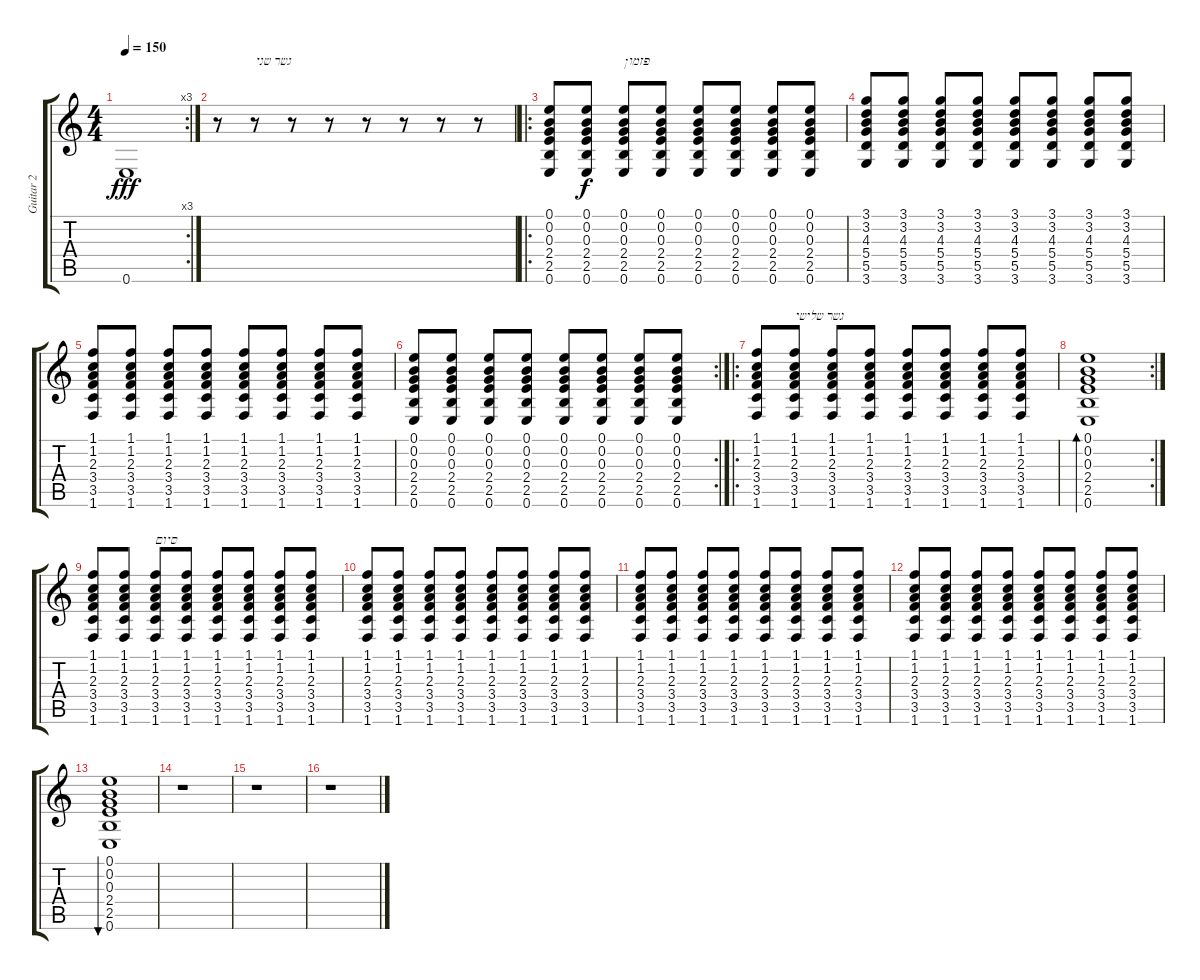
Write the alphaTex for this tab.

\track ("Guitar 2" "Guitar 2") {instrument electricguitarclean}
\staff {score tabs}
\tuning (E4 B3 G3 D3 A2 E2) {hide}
\rc 3
\ts (4 4)
\tempo 150
\clef g2
\ks c
0.6.1{dy fff} |
r.8 r.8{txt "גשר שני"} r.8 r.8 r.8 r.8 r.8 r.8 |
\ro
(0.1 0.2 0.3 2.4 2.5 0.6).8 (0.1 0.2 0.3 2.4 2.5 0.6).8{dy f} (0.1 0.2 0.3 2.4 2.5 0.6).8{txt "פזמון"} (0.1 0.2 0.3 2.4 2.5 0.6).8 (0.1 0.2 0.3 2.4 2.5 0.6).8 (0.1 0.2 0.3 2.4 2.5 0.6).8 (0.1 0.2 0.3 2.4 2.5 0.6).8 (0.1 0.2 0.3 2.4 2.5 0.6).8 |
(3.1 3.2 4.3 5.4 5.5 3.6).8 (3.1 3.2 4.3 5.4 5.5 3.6).8 (3.1 3.2 4.3 5.4 5.5 3.6).8 (3.1 3.2 4.3 5.4 5.5 3.6).8 (3.1 3.2 4.3 5.4 5.5 3.6).8 (3.1 3.2 4.3 5.4 5.5 3.6).8 (3.1 3.2 4.3 5.4 5.5 3.6).8 (3.1 3.2 4.3 5.4 5.5 3.6).8 |
(1.1 1.2 2.3 3.4 3.5 1.6).8 (1.1 1.2 2.3 3.4 3.5 1.6).8 (1.1 1.2 2.3 3.4 3.5 1.6).8 (1.1 1.2 2.3 3.4 3.5 1.6).8 (1.1 1.2 2.3 3.4 3.5 1.6).8 (1.1 1.2 2.3 3.4 3.5 1.6).8 (1.1 1.2 2.3 3.4 3.5 1.6).8 (1.1 1.2 2.3 3.4 3.5 1.6).8 |
\rc 2
(0.1 0.2 0.3 2.4 2.5 0.6).8 (0.1 0.2 0.3 2.4 2.5 0.6).8 (0.1 0.2 0.3 2.4 2.5 0.6).8 (0.1 0.2 0.3 2.4 2.5 0.6).8 (0.1 0.2 0.3 2.4 2.5 0.6).8 (0.1 0.2 0.3 2.4 2.5 0.6).8 (0.1 0.2 0.3 2.4 2.5 0.6).8 (0.1 0.2 0.3 2.4 2.5 0.6).8 |
\ro
(1.1 1.2 2.3 3.4 3.5 1.6).8 (1.1 1.2 2.3 3.4 3.5 1.6).8{txt "גשר שלישי"} (1.1 1.2 2.3 3.4 3.5 1.6).8 (1.1 1.2 2.3 3.4 3.5 1.6).8 (1.1 1.2 2.3 3.4 3.5 1.6).8 (1.1 1.2 2.3 3.4 3.5 1.6).8 (1.1 1.2 2.3 3.4 3.5 1.6).8 (1.1 1.2 2.3 3.4 3.5 1.6).8 |
\rc 2
(0.1 0.2 0.3 2.4 2.5 0.6).1{bd 30} |
(1.1 1.2 2.3 3.4 3.5 1.6).8 (1.1 1.2 2.3 3.4 3.5 1.6).8 (1.1 1.2 2.3 3.4 3.5 1.6).8{txt "סיום"} (1.1 1.2 2.3 3.4 3.5 1.6).8 (1.1 1.2 2.3 3.4 3.5 1.6).8 (1.1 1.2 2.3 3.4 3.5 1.6).8 (1.1 1.2 2.3 3.4 3.5 1.6).8 (1.1 1.2 2.3 3.4 3.5 1.6).8 |
(1.1 1.2 2.3 3.4 3.5 1.6).8 (1.1 1.2 2.3 3.4 3.5 1.6).8 (1.1 1.2 2.3 3.4 3.5 1.6).8 (1.1 1.2 2.3 3.4 3.5 1.6).8 (1.1 1.2 2.3 3.4 3.5 1.6).8 (1.1 1.2 2.3 3.4 3.5 1.6).8 (1.1 1.2 2.3 3.4 3.5 1.6).8 (1.1 1.2 2.3 3.4 3.5 1.6).8 |
(1.1 1.2 2.3 3.4 3.5 1.6).8 (1.1 1.2 2.3 3.4 3.5 1.6).8 (1.1 1.2 2.3 3.4 3.5 1.6).8 (1.1 1.2 2.3 3.4 3.5 1.6).8 (1.1 1.2 2.3 3.4 3.5 1.6).8 (1.1 1.2 2.3 3.4 3.5 1.6).8 (1.1 1.2 2.3 3.4 3.5 1.6).8 (1.1 1.2 2.3 3.4 3.5 1.6).8 |
(1.1 1.2 2.3 3.4 3.5 1.6).8 (1.1 1.2 2.3 3.4 3.5 1.6).8 (1.1 1.2 2.3 3.4 3.5 1.6).8 (1.1 1.2 2.3 3.4 3.5 1.6).8 (1.1 1.2 2.3 3.4 3.5 1.6).8 (1.1 1.2 2.3 3.4 3.5 1.6).8 (1.1 1.2 2.3 3.4 3.5 1.6).8 (1.1 1.2 2.3 3.4 3.5 1.6).8 |
(0.1 0.2 0.3 2.4 2.5 0.6).1{bu 30} |
r.1 |
r.1 |
r.1
